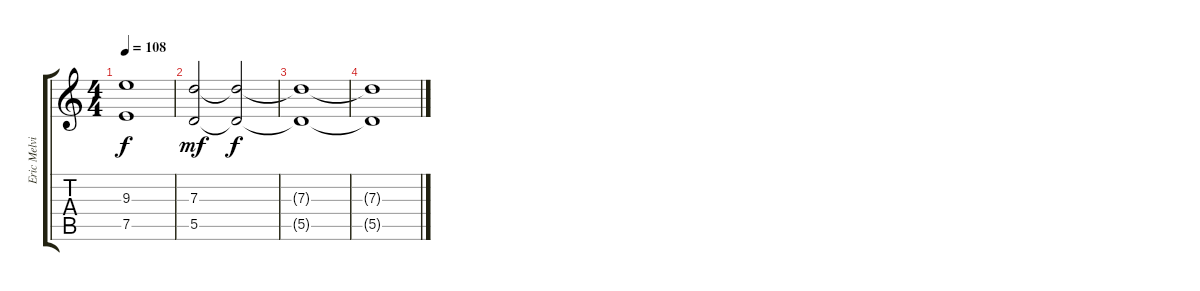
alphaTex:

\track ("Eric Melvin" "Eric Melvi") {instrument distortionguitar}
\staff {score tabs}
\tuning (E4 B3 G3 D3 A2 E2) {hide}
\ts (4 4)
\tempo 108
\clef g2
\ks c
(9.3{t} 7.5{t}).1{dy f} |
(7.3 5.5).2{dy mf} (7.3{t} 5.5{t}).2{dy f volume 0} |
(7.3{t} 5.5{t}).1 |
(7.3{t} 5.5{t}).1
